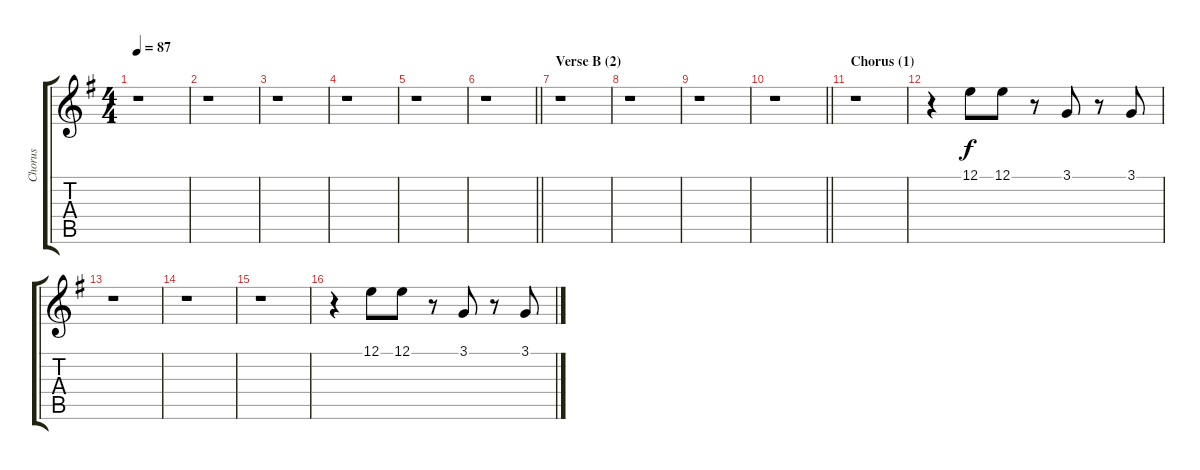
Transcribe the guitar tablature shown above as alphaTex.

\track ("Chorus" "Chorus") {instrument sopranosax}
\staff {score tabs}
\tuning (E4 B3 G3 D3 A2 E2) {hide}
\ts (4 4)
\tempo 87
\clef g2
\ks g
r.1{dy f} |
r.1 |
r.1 |
r.1 |
r.1 |
\barLineRight lightlight
r.1 |
\section ("" "Verse B (2)")
r.1 |
r.1 |
r.1 |
\barLineRight lightlight
r.1 |
\section ("" "Chorus (1)")
r.1 |
r.4 12.1.8 12.1.8 r.8 3.1.8 r.8 3.1.8 |
r.1 |
r.1 |
r.1 |
r.4 12.1.8 12.1.8 r.8 3.1.8 r.8 3.1.8
